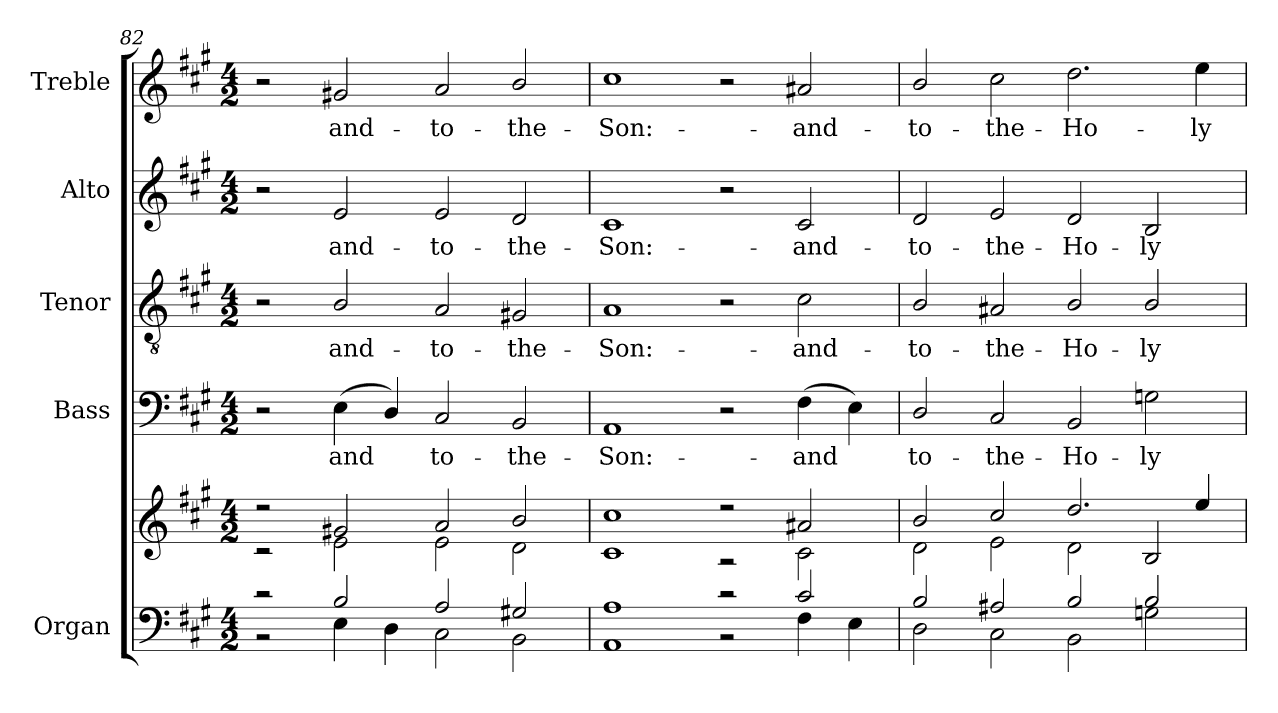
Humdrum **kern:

**kern	**kern	**kern	**text	**kern	**text	**kern	**text	**kern	**text
*part5	*part5	*part4	*part4	*part3	*part3	*part2	*part2	*part1	*part1
*staff6	*staff5	*staff4	*staff4	*staff3	*staff3	*staff2	*staff2	*staff1	*staff1
*I"Organ	*	*I"Bass	*	*I"Tenor	*	*I"Alto	*	*I"Treble	*
*I'Org.	*	*I'B.	*	*I'T.	*	*I'A.	*	*I'Tr.	*
!!LO:PB:g=z
*clefF4	*clefG2	*clefF4	*	*clefGv2	*	*clefG2	*	*clefG2	*
*	*	*	*	*ITrd7c12	*	*	*	*	*
*k[f#c#g#]	*k[f#c#g#]	*k[f#c#g#]	*	*k[f#c#g#]	*	*k[f#c#g#]	*	*k[f#c#g#]	*
*A:	*A:	*A:	*	*A:	*	*A:	*	*A:	*
*M4/2	*M4/2	*M4/2	*	*M4/2	*	*M4/2	*	*M4/2	*
=82	=82	=82	=82	=82	=82	=82	=82	=82	=82
*^	*^	*	*	*	*	*	*	*	*
2r	2r	2r	2r	2r	.	2r	.	2r	.	2r	.
!	!	!	!	!	!LO:LY:b:color=#000000	!	!	!	!	!	!
!	!	!	!	!	!	!	!LO:LY:b:color=#000000	!	!	!	!
!	!	!	!	!	!	!	!	!	!LO:LY:b:color=#000000	!	!
!	!	!	!	!	!	!	!	!	!	!	!LO:LY:b:color=#000000
2Bi/	4Ei\	2g#Xi/	2ei\	(4Ei\	-and	2BBi/	-and-	2ei/	-and-	2g#Xi/	-and-
.	4Di\	.	.	4Di/)	.	.	.	.	.	.	.
!	!	!	!	!	!LO:LY:b:color=#000000	!	!	!	!	!	!
!	!	!	!	!	!	!	!LO:LY:b:color=#000000	!	!	!	!
!	!	!	!	!	!	!	!	!	!LO:LY:b:color=#000000	!	!
!	!	!	!	!	!	!	!	!	!	!	!LO:LY:b:color=#000000
2Ai/	2C#i\	2ai/	2ei\	2C#i/	to-	2AAi/	-to-	2ei/	-to-	2ai/	-to-
!	!	!	!	!	!LO:LY:b:color=#000000	!	!	!	!	!	!
!	!	!	!	!	!	!	!LO:LY:b:color=#000000	!	!	!	!
!	!	!	!	!	!	!	!	!	!LO:LY:b:color=#000000	!	!
!	!	!	!	!	!	!	!	!	!	!	!LO:LY:b:color=#000000
2G#Xi/	2BBi\	2bi/	2di\	2BBi/	-the-	2GG#Xi/	-the-	2di/	-the-	2bi/	-the-
=83	=83	=83	=83	=83	=83	=83	=83	=83	=83	=83	=83
!	!	!	!	!	!LO:LY:b:color=#000000	!	!	!	!	!	!
!	!	!	!	!	!	!	!LO:LY:b:color=#000000	!	!	!	!
!	!	!	!	!	!	!	!	!	!LO:LY:b:color=#000000	!	!
!	!	!	!	!	!	!	!	!	!	!	!LO:LY:b:color=#000000
1Ai	1AAi	1cc#i	1c#i	1AAi	-Son:-	1AAi	-Son:-	1c#i	-Son:-	1cc#i	-Son:-
2r	2r	2r	2r	2r	.	2r	.	2r	.	2r	.
!	!	!	!	!	!LO:LY:b:color=#000000	!	!	!	!	!	!
!	!	!	!	!	!	!	!LO:LY:b:color=#000000	!	!	!	!
!	!	!	!	!	!	!	!	!	!LO:LY:b:color=#000000	!	!
!	!	!	!	!	!	!	!	!	!	!	!LO:LY:b:color=#000000
2c#i/	4F#i\	2a#Xi/	2c#i\	(4F#i\	-and	2C#i\	-and-	2c#i/	-and-	2a#Xi/	-and-
.	4Ei\	.	.	4Ei\)	.	.	.	.	.	.	.
=84	=84	=84	=84	=84	=84	=84	=84	=84	=84	=84	=84
!	!	!	!	!	!LO:LY:b:color=#000000	!	!	!	!	!	!
!	!	!	!	!	!	!	!LO:LY:b:color=#000000	!	!	!	!
!	!	!	!	!	!	!	!	!	!LO:LY:b:color=#000000	!	!
!	!	!	!	!	!	!	!	!	!	!	!LO:LY:b:color=#000000
2Bi/	2Di\	2bi/	2di\	2Di/	to-	2BBi/	-to-	2di/	-to-	2bi/	-to-
!	!	!	!	!	!LO:LY:b:color=#000000	!	!	!	!	!	!
!	!	!	!	!	!	!	!LO:LY:b:color=#000000	!	!	!	!
!	!	!	!	!	!	!	!	!	!LO:LY:b:color=#000000	!	!
!	!	!	!	!	!	!	!	!	!	!	!LO:LY:b:color=#000000
2A#Xi/	2C#i\	2cc#i/	2ei\	2C#i/	-the-	2AA#Xi/	-the-	2ei/	-the-	2cc#i\	-the-
!	!	!	!	!	!LO:LY:b:color=#000000	!	!	!	!	!	!
!	!	!	!	!	!	!	!LO:LY:b:color=#000000	!	!	!	!
!	!	!	!	!	!	!	!	!	!LO:LY:b:color=#000000	!	!
!	!	!	!	!	!	!	!	!	!	!	!LO:LY:b:color=#000000
2Bi/	2BBi\	2.ddi/	2di\	2BBi/	-Ho-	2BBi/	-Ho-	2di/	-Ho-	2.ddi\	-Ho-
!	!	!	!	!	!LO:LY:b:color=#000000	!	!	!	!	!	!
!	!	!	!	!	!	!	!LO:LY:b:color=#000000	!	!	!	!
!	!	!	!	!	!	!	!	!	!LO:LY:b:color=#000000	!	!
2Bi/	2Gni\	.	2Bi/	2Gni\	-ly-	2BBi/	-ly-	2Bi/	-ly-	.	.
!	!	!	!	!	!	!	!	!	!	!	!LO:LY:b:color=#000000
.	.	4eei/	.	.	.	.	.	.	.	4eei\	-ly-
*v	*v	*	*	*	*	*	*	*	*	*	*
*	*v	*v	*	*	*	*	*	*	*	*
=	=	=	=	=	=	=	=	=	=
*-	*-	*-	*-	*-	*-	*-	*-	*-	*-
